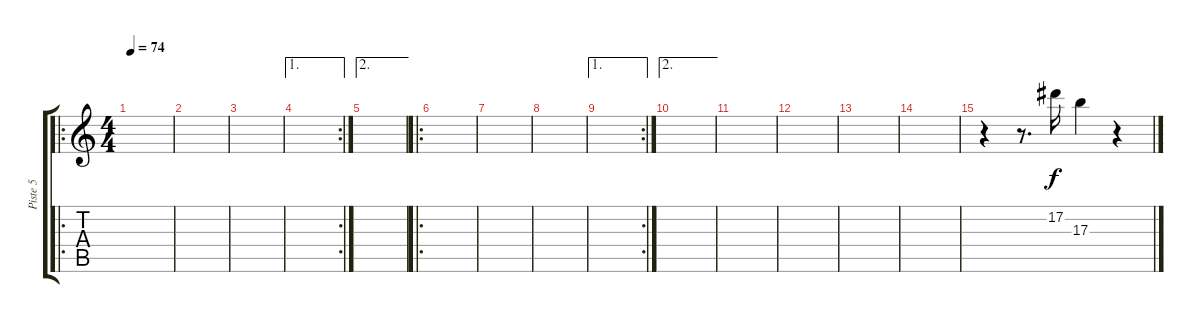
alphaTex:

\track ("Piste 5" "Piste 5") {instrument distortionguitar}
\staff {score tabs}
\tuning (Eb4 Bb3 Gb3 Db3 Ab2 Eb2) {hide}
\ro
\ts (4 4)
\tempo 74
\clef g2
\ks c
|
|
|
\ae 1
\rc 2
|
\ae 2
|
\ro
|
|
|
\ae 1
\rc 2
|
\ae 2
|
|
|
|
|
r.4 r.8{d} 17.2.16 17.3.4 r.4
